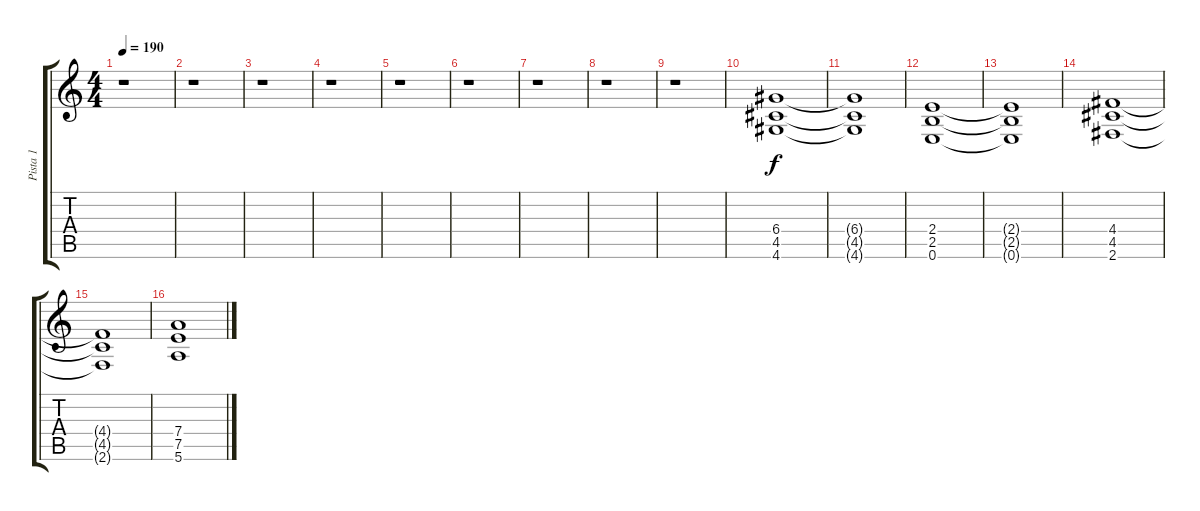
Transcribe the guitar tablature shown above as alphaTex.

\track ("Pista 1" "Pista 1") {instrument overdrivenguitar}
\staff {score tabs}
\tuning (E4 B3 G3 D3 A2 E2) {hide}
\ts (4 4)
\tempo 190
\clef g2
\ks c
r.1{dy f} |
r.1 |
r.1 |
r.1 |
r.1 |
r.1 |
r.1 |
r.1 |
r.1 |
(6.4 4.5 4.6).1 |
(6.4{t} 4.5{t} 4.6{t}).1 |
(2.4 2.5 0.6).1 |
(2.4{t} 2.5{t} 0.6{t}).1 |
(4.4 4.5 2.6).1 |
(4.4{t} 4.5{t} 2.6{t}).1 |
(7.4 7.5 5.6).1
